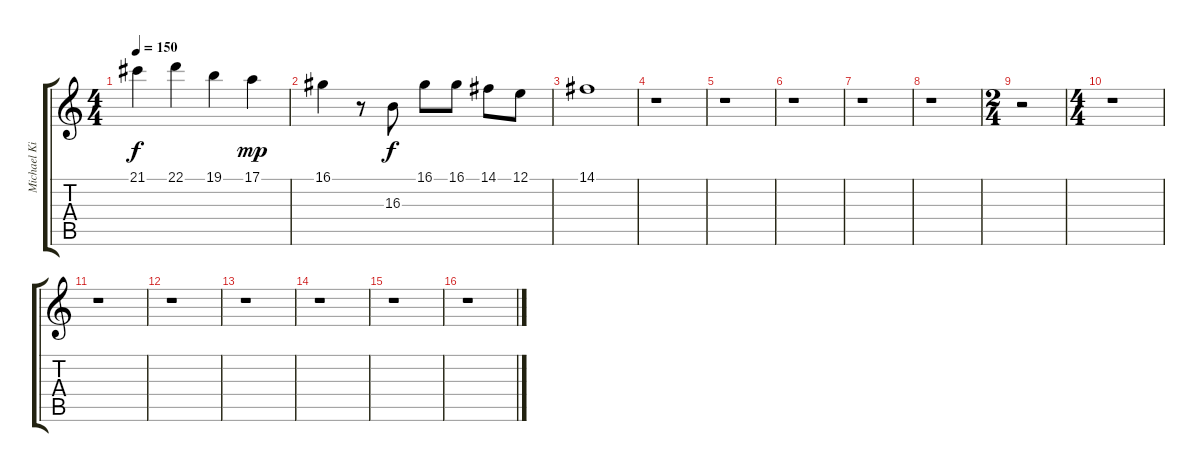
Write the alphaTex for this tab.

\track ("Michael Kiske(Vocal)" "Michael Ki") {instrument tenorsax}
\staff {score tabs}
\tuning (E4 B3 G3 D3 A2 E2) {hide}
\ts (4 4)
\tempo 150
\clef g2
\ks c
21.1.4{dy f} 22.1.4 19.1.4 17.1.4{dy mp} |
16.1.4 r.8 16.3.8{dy f} 16.1.8 16.1.8 14.1.8 12.1.8 |
14.1.1 |
r.1 |
r.1 |
r.1 |
r.1 |
r.1 |
\ts (2 4)
r.2 |
\ts (4 4)
r.1 |
r.1 |
r.1 |
r.1 |
r.1 |
r.1 |
r.1
